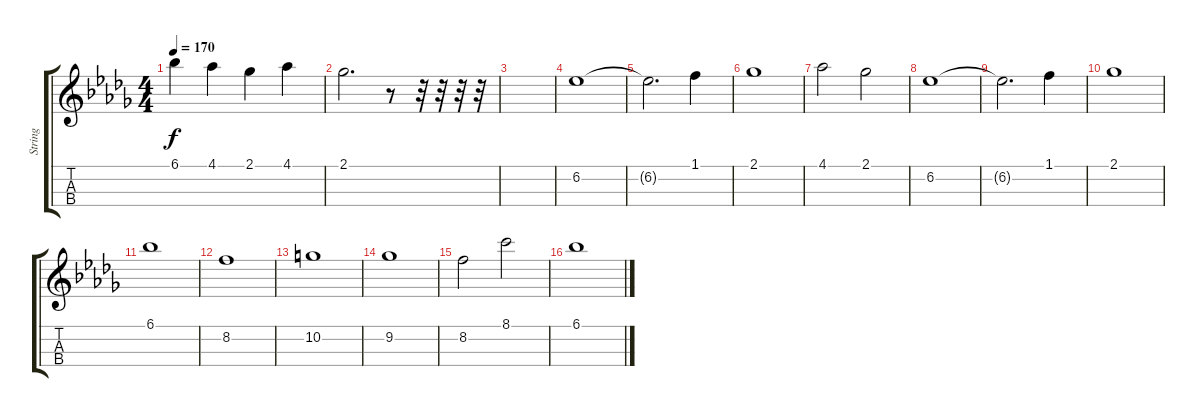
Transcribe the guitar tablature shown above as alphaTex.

\track ("String" "String") {instrument stringensemble1}
\staff {score tabs}
\tuning (E5 A4 D4 G3) {hide}
\ts (4 4)
\tempo 170
\clef g2
\ks db
6.1.4{dy f} 4.1.4 2.1.4 4.1.4 |
2.1.2{d} r.8 r.32 r.32 r.32 r.32 |
|
6.2.1 |
6.2{t}.2{d} 1.1.4 |
2.1.1 |
4.1.2 2.1.2 |
6.2.1 |
6.2{t}.2{d} 1.1.4 |
2.1.1 |
6.1.1 |
8.2.1 |
10.2.1 |
9.2.1 |
8.2.2 8.1.2 |
6.1.1
